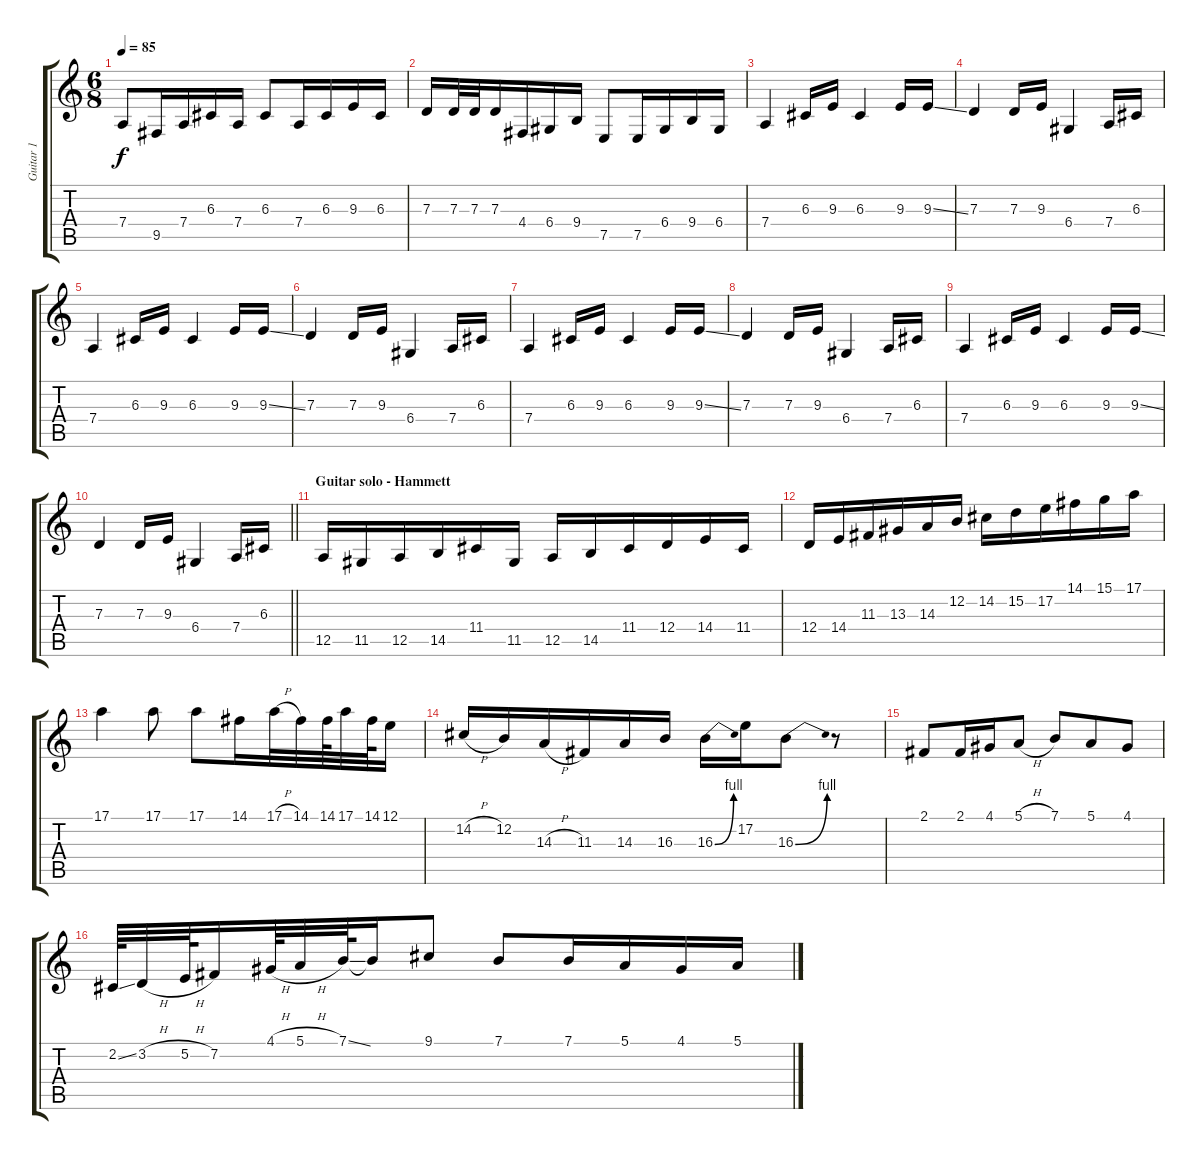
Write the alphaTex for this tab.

\track ("Guitar 1" "Guitar 1") {instrument pad3polysynth}
\staff {score tabs}
\tuning (E4 B3 G3 D3 A2 E2) {hide}
\ts (6 8)
\tempo 85
\clef g2
\ks c
7.4.8{dy f} 9.5.16 7.4.16 6.3.16 7.4.16 6.3.8 7.4.16 6.3.16 9.3.16 6.3.16 |
7.3.16 7.3.32 7.3.32 7.3.16 4.4.16 6.4.16 9.4.16 7.5.8 7.5.16 6.4.16 9.4.16 6.4.16 |
7.4.4 6.3.16 9.3.16 6.3.4 9.3.16 9.3{ss}.16 |
7.3.4 7.3.16 9.3.16 6.4.4 7.4.16 6.3.16 |
7.4.4 6.3.16 9.3.16 6.3.4 9.3.16 9.3{ss}.16 |
7.3.4 7.3.16 9.3.16 6.4.4 7.4.16 6.3.16 |
7.4.4 6.3.16 9.3.16 6.3.4 9.3.16 9.3{ss}.16 |
7.3.4 7.3.16 9.3.16 6.4.4 7.4.16 6.3.16 |
7.4.4 6.3.16 9.3.16 6.3.4 9.3.16 9.3{ss}.16 |
\barLineRight lightlight
7.3.4 7.3.16 9.3.16 6.4.4 7.4.16 6.3.16 |
\section ("" "Guitar solo - Hammett")
12.5.16 11.5.16 12.5.16 14.5.16 11.4.16 11.5.16 12.5.16 14.5.16 11.4.16 12.4.16 14.4.16 11.4.16 |
12.4.16 14.4.16 11.3.16 13.3.16 14.3.16 12.2.16 14.2.16 15.2.16 17.2.16 14.1.16 15.1.16 17.1.16 |
17.1.4 17.1.8 17.1.8 14.1.16 17.1{h}.32 14.1.32 14.1.64 17.1.32 14.1.64 12.1.16 |
14.2{h}.16 12.2.16 14.3{h}.16 11.3.16 14.3.16 16.3.16 16.3{be (bend 0 0 60 4)}.16 17.2.16 16.3{be (bend 0 0 60 4)}.8 r.8 |
2.1.8 2.1.16 4.1.16 5.1{h}.8 7.1.8 5.1.8 4.1.8 |
2.2{ss}.64 3.2{h}.32 5.2{h}.64 7.2.16 4.1{h}.64 5.1{h}.32 7.1{ss}.64 7.1{t}.16 9.1.8 7.1.8 7.1.16 5.1.16 4.1.16 5.1.16
